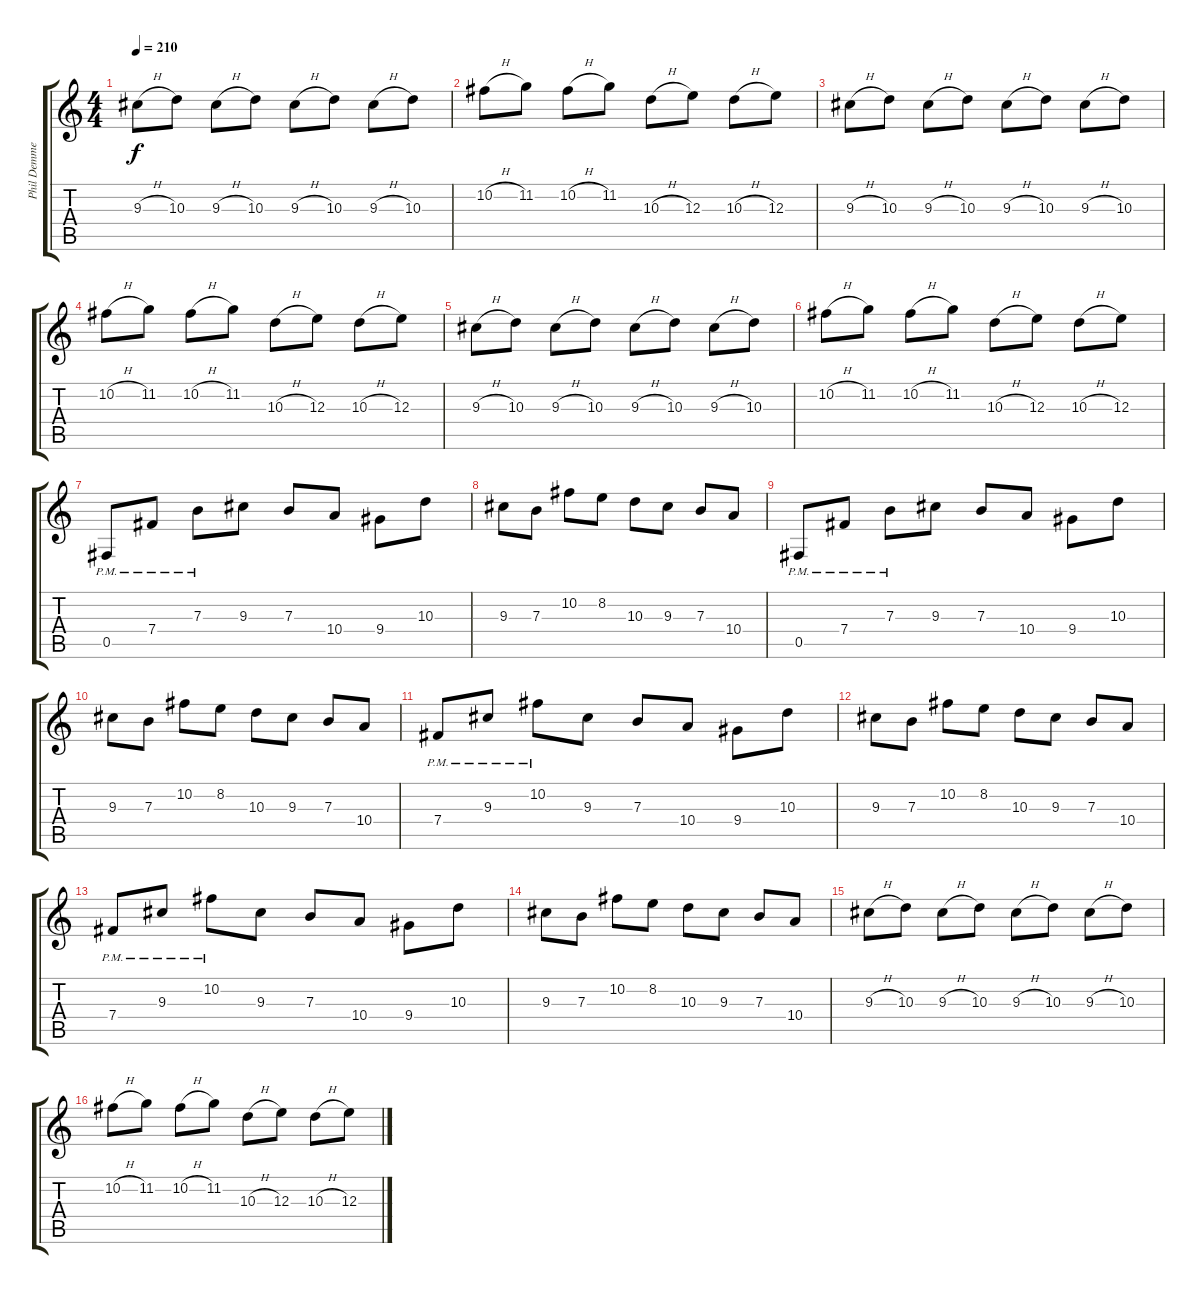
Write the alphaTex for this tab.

\track ("Phil Demmel" "Phil Demme") {instrument distortionguitar}
\staff {score tabs}
\tuning (Db4 Ab3 E3 B2 Gb2 Db2) {hide}
\ts (4 4)
\tempo 210
\clef g2
\ks c
9.3{h}.8{dy f} 10.3.8 9.3{h}.8 10.3.8 9.3{h}.8 10.3.8 9.3{h}.8 10.3.8 |
10.2{h}.8 11.2.8 10.2{h}.8 11.2.8 10.3{h}.8 12.3.8 10.3{h}.8 12.3.8 |
9.3{h}.8 10.3.8 9.3{h}.8 10.3.8 9.3{h}.8 10.3.8 9.3{h}.8 10.3.8 |
10.2{h}.8 11.2.8 10.2{h}.8 11.2.8 10.3{h}.8 12.3.8 10.3{h}.8 12.3.8 |
9.3{h}.8 10.3.8 9.3{h}.8 10.3.8 9.3{h}.8 10.3.8 9.3{h}.8 10.3.8 |
10.2{h}.8 11.2.8 10.2{h}.8 11.2.8 10.3{h}.8 12.3.8 10.3{h}.8 12.3.8 |
0.5{pm}.8 7.4{pm}.8 7.3{pm}.8 9.3.8 7.3.8 10.4.8 9.4.8 10.3.8 |
9.3.8 7.3.8 10.2.8 8.2.8 10.3.8 9.3.8 7.3.8 10.4.8 |
0.5{pm}.8 7.4{pm}.8 7.3{pm}.8 9.3.8 7.3.8 10.4.8 9.4.8 10.3.8 |
9.3.8 7.3.8 10.2.8 8.2.8 10.3.8 9.3.8 7.3.8 10.4.8 |
7.4{pm}.8 9.3{pm}.8 10.2{pm}.8 9.3.8 7.3.8 10.4.8 9.4.8 10.3.8 |
9.3.8 7.3.8 10.2.8 8.2.8 10.3.8 9.3.8 7.3.8 10.4.8 |
7.4{pm}.8 9.3{pm}.8 10.2{pm}.8 9.3.8 7.3.8 10.4.8 9.4.8 10.3.8 |
9.3.8 7.3.8 10.2.8 8.2.8 10.3.8 9.3.8 7.3.8 10.4.8 |
9.3{h}.8 10.3.8 9.3{h}.8 10.3.8 9.3{h}.8 10.3.8 9.3{h}.8 10.3.8 |
10.2{h}.8 11.2.8 10.2{h}.8 11.2.8 10.3{h}.8 12.3.8 10.3{h}.8 12.3.8
